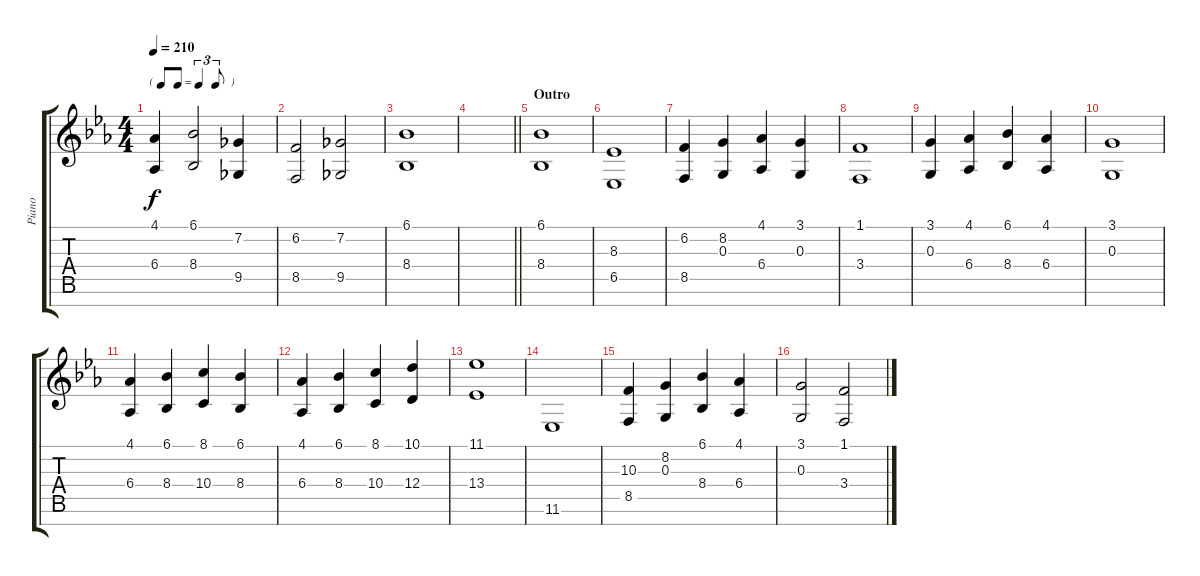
\track ("Piano" "Piano") {instrument acousticgrandpiano}
\staff {score tabs}
\tuning (E4 B3 G3 D3 A2 E2 B1) {hide}
\ts (4 4)
\tf triplet8th
\tempo 210
\clef g2
\ks eb
(4.1 6.4).4{dy f} (6.1 8.4).2 (7.2 9.5).4 |
(6.2 8.5).2 (7.2 9.5).2 |
(6.1 8.4).1 |
\barLineRight lightlight
|
\section ("" "Outro")
(6.1 8.4).1 |
(8.3 6.5).1 |
(6.2 8.5).4 (8.2 0.3).4 (4.1 6.4).4 (3.1 0.3).4 |
(1.1 3.4).1 |
(3.1 0.3).4 (4.1 6.4).4 (6.1 8.4).4 (4.1 6.4).4 |
(3.1 0.3).1 |
(4.1 6.4).4 (6.1 8.4).4 (8.1 10.4).4 (6.1 8.4).4 |
(4.1 6.4).4 (6.1 8.4).4 (8.1 10.4).4 (10.1 12.4).4 |
(11.1 13.4).1 |
11.6.1 |
(10.3 8.5).4 (8.2 0.3).4 (6.1 8.4).4 (4.1 6.4).4 |
(3.1 0.3).2 (1.1 3.4).2
